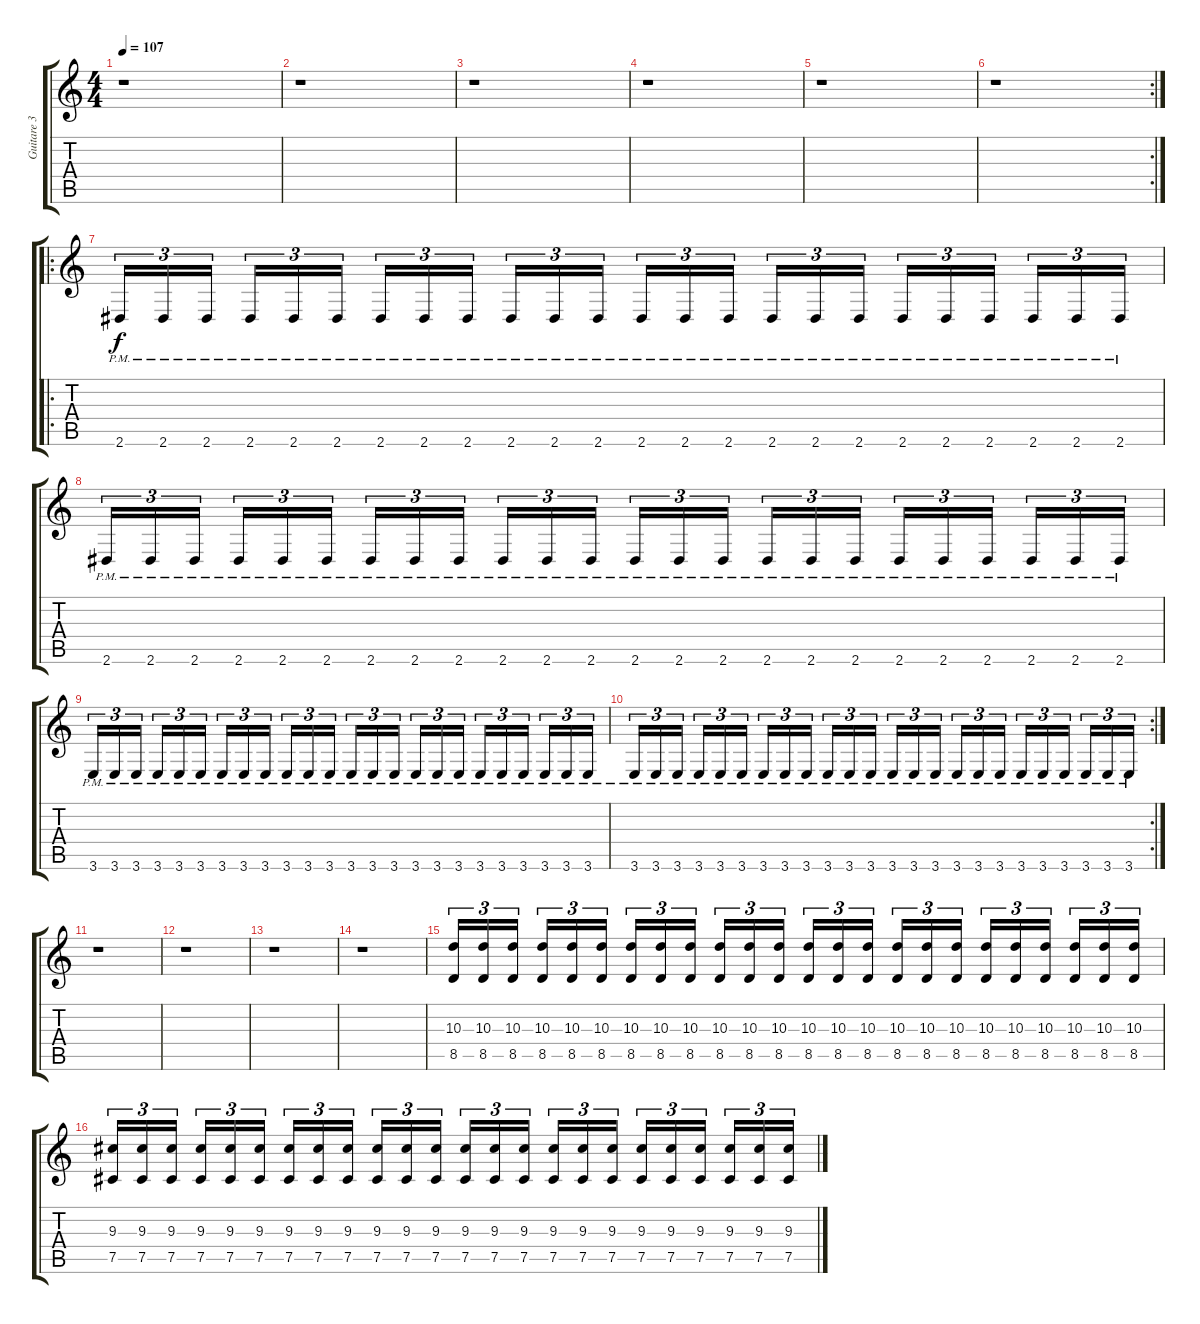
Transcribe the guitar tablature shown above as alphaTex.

\track ("Guitare 3" "Guitare 3") {instrument distortionguitar}
\staff {score tabs}
\tuning (Db4 Ab3 E3 B2 Gb2 Db2) {hide}
\ts (4 4)
\tempo 107
\clef g2
\ks c
r.1{dy f} |
r.1 |
r.1 |
r.1 |
r.1 |
\rc 2
r.1 |
\ro
2.6{pm}.16{tu (3 2)} 2.6{pm}.16{tu (3 2)} 2.6{pm}.16{tu (3 2) beam splitsecondary} 2.6{pm}.16{tu (3 2)} 2.6{pm}.16{tu (3 2)} 2.6{pm}.16{tu (3 2)} 2.6{pm}.16{tu (3 2)} 2.6{pm}.16{tu (3 2)} 2.6{pm}.16{tu (3 2) beam splitsecondary} 2.6{pm}.16{tu (3 2)} 2.6{pm}.16{tu (3 2)} 2.6{pm}.16{tu (3 2)} 2.6{pm}.16{tu (3 2)} 2.6{pm}.16{tu (3 2)} 2.6{pm}.16{tu (3 2) beam splitsecondary} 2.6{pm}.16{tu (3 2)} 2.6{pm}.16{tu (3 2)} 2.6{pm}.16{tu (3 2)} 2.6{pm}.16{tu (3 2)} 2.6{pm}.16{tu (3 2)} 2.6{pm}.16{tu (3 2) beam splitsecondary} 2.6{pm}.16{tu (3 2)} 2.6{pm}.16{tu (3 2)} 2.6{pm}.16{tu (3 2)} |
2.6{pm}.16{tu (3 2)} 2.6{pm}.16{tu (3 2)} 2.6{pm}.16{tu (3 2) beam splitsecondary} 2.6{pm}.16{tu (3 2)} 2.6{pm}.16{tu (3 2)} 2.6{pm}.16{tu (3 2)} 2.6{pm}.16{tu (3 2)} 2.6{pm}.16{tu (3 2)} 2.6{pm}.16{tu (3 2) beam splitsecondary} 2.6{pm}.16{tu (3 2)} 2.6{pm}.16{tu (3 2)} 2.6{pm}.16{tu (3 2)} 2.6{pm}.16{tu (3 2)} 2.6{pm}.16{tu (3 2)} 2.6{pm}.16{tu (3 2) beam splitsecondary} 2.6{pm}.16{tu (3 2)} 2.6{pm}.16{tu (3 2)} 2.6{pm}.16{tu (3 2)} 2.6{pm}.16{tu (3 2)} 2.6{pm}.16{tu (3 2)} 2.6{pm}.16{tu (3 2) beam splitsecondary} 2.6{pm}.16{tu (3 2)} 2.6{pm}.16{tu (3 2)} 2.6{pm}.16{tu (3 2)} |
3.6{pm}.16{tu (3 2)} 3.6{pm}.16{tu (3 2)} 3.6{pm}.16{tu (3 2) beam splitsecondary} 3.6{pm}.16{tu (3 2)} 3.6{pm}.16{tu (3 2)} 3.6{pm}.16{tu (3 2)} 3.6{pm}.16{tu (3 2)} 3.6{pm}.16{tu (3 2)} 3.6{pm}.16{tu (3 2) beam splitsecondary} 3.6{pm}.16{tu (3 2)} 3.6{pm}.16{tu (3 2)} 3.6{pm}.16{tu (3 2)} 3.6{pm}.16{tu (3 2)} 3.6{pm}.16{tu (3 2)} 3.6{pm}.16{tu (3 2) beam splitsecondary} 3.6{pm}.16{tu (3 2)} 3.6{pm}.16{tu (3 2)} 3.6{pm}.16{tu (3 2)} 3.6{pm}.16{tu (3 2)} 3.6{pm}.16{tu (3 2)} 3.6{pm}.16{tu (3 2) beam splitsecondary} 3.6{pm}.16{tu (3 2)} 3.6{pm}.16{tu (3 2)} 3.6{pm}.16{tu (3 2)} |
\rc 2
3.6{pm}.16{tu (3 2)} 3.6{pm}.16{tu (3 2)} 3.6{pm}.16{tu (3 2) beam splitsecondary} 3.6{pm}.16{tu (3 2)} 3.6{pm}.16{tu (3 2)} 3.6{pm}.16{tu (3 2)} 3.6{pm}.16{tu (3 2)} 3.6{pm}.16{tu (3 2)} 3.6{pm}.16{tu (3 2) beam splitsecondary} 3.6{pm}.16{tu (3 2)} 3.6{pm}.16{tu (3 2)} 3.6{pm}.16{tu (3 2)} 3.6{pm}.16{tu (3 2)} 3.6{pm}.16{tu (3 2)} 3.6{pm}.16{tu (3 2) beam splitsecondary} 3.6{pm}.16{tu (3 2)} 3.6{pm}.16{tu (3 2)} 3.6{pm}.16{tu (3 2)} 3.6{pm}.16{tu (3 2)} 3.6{pm}.16{tu (3 2)} 3.6{pm}.16{tu (3 2) beam splitsecondary} 3.6{pm}.16{tu (3 2)} 3.6{pm}.16{tu (3 2)} 3.6{pm}.16{tu (3 2)} |
r.1 |
r.1 |
r.1 |
r.1 |
(10.3 8.5).16{tu (3 2)} (10.3 8.5).16{tu (3 2)} (10.3 8.5).16{tu (3 2) beam splitsecondary} (10.3 8.5).16{tu (3 2)} (10.3 8.5).16{tu (3 2)} (10.3 8.5).16{tu (3 2)} (10.3 8.5).16{tu (3 2)} (10.3 8.5).16{tu (3 2)} (10.3 8.5).16{tu (3 2) beam splitsecondary} (10.3 8.5).16{tu (3 2)} (10.3 8.5).16{tu (3 2)} (10.3 8.5).16{tu (3 2)} (10.3 8.5).16{tu (3 2)} (10.3 8.5).16{tu (3 2)} (10.3 8.5).16{tu (3 2) beam splitsecondary} (10.3 8.5).16{tu (3 2)} (10.3 8.5).16{tu (3 2)} (10.3 8.5).16{tu (3 2)} (10.3 8.5).16{tu (3 2)} (10.3 8.5).16{tu (3 2)} (10.3 8.5).16{tu (3 2) beam splitsecondary} (10.3 8.5).16{tu (3 2)} (10.3 8.5).16{tu (3 2)} (10.3 8.5).16{tu (3 2)} |
(9.3 7.5).16{tu (3 2)} (9.3 7.5).16{tu (3 2)} (9.3 7.5).16{tu (3 2) beam splitsecondary} (9.3 7.5).16{tu (3 2)} (9.3 7.5).16{tu (3 2)} (9.3 7.5).16{tu (3 2)} (9.3 7.5).16{tu (3 2)} (9.3 7.5).16{tu (3 2)} (9.3 7.5).16{tu (3 2) beam splitsecondary} (9.3 7.5).16{tu (3 2)} (9.3 7.5).16{tu (3 2)} (9.3 7.5).16{tu (3 2)} (9.3 7.5).16{tu (3 2)} (9.3 7.5).16{tu (3 2)} (9.3 7.5).16{tu (3 2) beam splitsecondary} (9.3 7.5).16{tu (3 2)} (9.3 7.5).16{tu (3 2)} (9.3 7.5).16{tu (3 2)} (9.3 7.5).16{tu (3 2)} (9.3 7.5).16{tu (3 2)} (9.3 7.5).16{tu (3 2) beam splitsecondary} (9.3 7.5).16{tu (3 2)} (9.3 7.5).16{tu (3 2)} (9.3 7.5).16{tu (3 2)}
